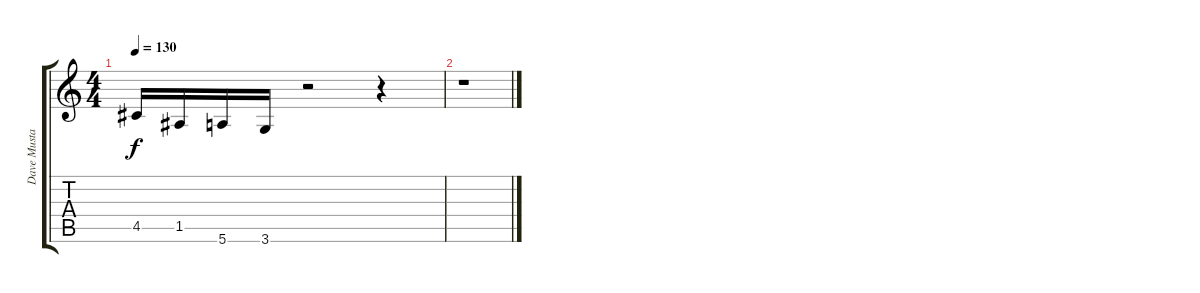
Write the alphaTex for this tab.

\track ("Dave Mustaine" "Dave Musta") {instrument distortionguitar}
\staff {score tabs}
\tuning (E4 B3 G3 D3 A2 E2) {hide}
\ts (4 4)
\tempo 130
\clef g2
\ks c
4.5.16{dy f} 1.5.16 5.6.16 3.6.16 r.2 r.4 |
r.1
